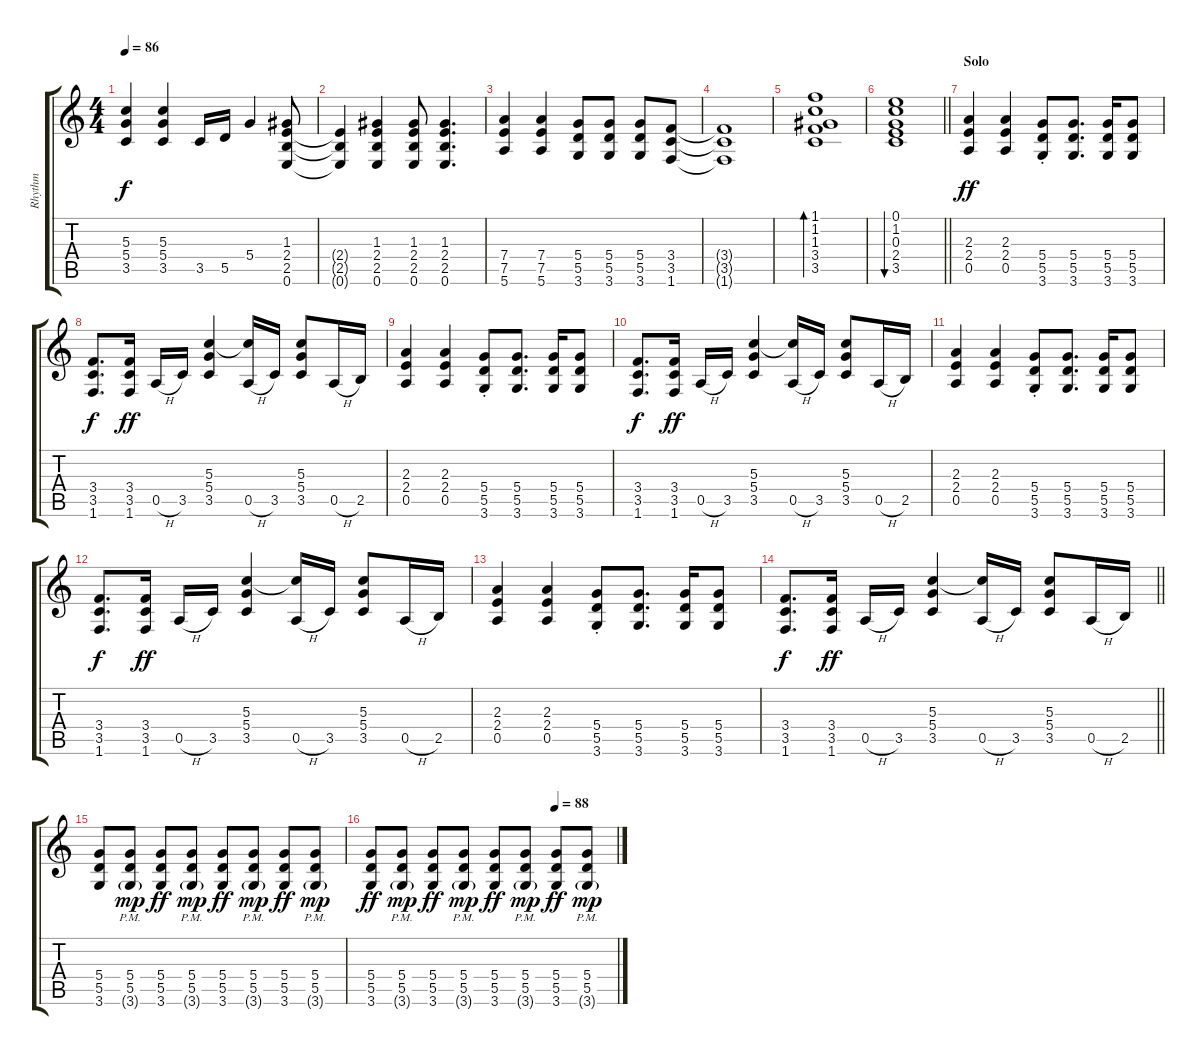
\track ("Rhythm" "Rhythm") {instrument distortionguitar}
\staff {score tabs}
\tuning (E4 B3 G3 D3 A2 E2) {hide}
\ts (4 4)
\tempo 86
\clef g2
\ks c
(5.3 5.4 3.5).4{dy f} (5.3 5.4 3.5).4 3.5.16 5.5.16 5.4.4 (1.3 2.4 2.5 0.6).8 |
(2.4{t} 2.5{t} 0.6{t}).4 (1.3 2.4 2.5 0.6).4 (1.3 2.4 2.5 0.6).8 (1.3 2.4 2.5 0.6).4{d} |
(7.4 7.5 5.6).4 (7.4 7.5 5.6).4 (5.4 5.5 3.6).8 (5.4 5.5 3.6).8 (5.4 5.5 3.6).8 (3.4 3.5 1.6).8 |
(3.4{t} 3.5{t} 1.6{t}).1 |
(1.1 1.2 1.3 3.4 3.5).1{bd 240 volume 8 instrument electricguitarclean} |
\barLineRight lightlight
(0.1 1.2 0.3 2.4 3.5).1{bu 120} |
\section ("" "Solo")
(2.3 2.4 0.5).4{dy ff volume 8 balance 5 instrument distortionguitar} (2.3 2.4 0.5).4 (5.4{st} 5.5{st} 3.6{st}).8 (5.4 5.5 3.6).8{d} (5.4 5.5 3.6).16 (5.4 5.5 3.6).8 |
(3.4 3.5 1.6).8{d dy f} (3.4 3.5 1.6).16{dy ff} 0.5{h}.16 3.5.16 (5.3 5.4 3.5).4 (5.3{t} 0.5{h}).16 3.5.16 (5.3 5.4 3.5).8 0.5{h}.16 2.5.16 |
(2.3 2.4 0.5).4 (2.3 2.4 0.5).4 (5.4{st} 5.5{st} 3.6{st}).8 (5.4 5.5 3.6).8{d} (5.4 5.5 3.6).16 (5.4 5.5 3.6).8 |
(3.4 3.5 1.6).8{d dy f} (3.4 3.5 1.6).16{dy ff} 0.5{h}.16 3.5.16 (5.3 5.4 3.5).4 (5.3{t} 0.5{h}).16 3.5.16 (5.3 5.4 3.5).8 0.5{h}.16 2.5.16 |
(2.3 2.4 0.5).4 (2.3 2.4 0.5).4 (5.4{st} 5.5{st} 3.6{st}).8 (5.4 5.5 3.6).8{d} (5.4 5.5 3.6).16 (5.4 5.5 3.6).8 |
(3.4 3.5 1.6).8{d dy f} (3.4 3.5 1.6).16{dy ff} 0.5{h}.16 3.5.16 (5.3 5.4 3.5).4 (5.3{t} 0.5{h}).16 3.5.16 (5.3 5.4 3.5).8 0.5{h}.16 2.5.16 |
(2.3 2.4 0.5).4 (2.3 2.4 0.5).4 (5.4{st} 5.5{st} 3.6{st}).8 (5.4 5.5 3.6).8{d} (5.4 5.5 3.6).16 (5.4 5.5 3.6).8 |
\barLineRight lightlight
(3.4 3.5 1.6).8{d dy f} (3.4 3.5 1.6).16{dy ff} 0.5{h}.16 3.5.16 (5.3 5.4 3.5).4 (5.3{t} 0.5{h}).16 3.5.16 (5.3 5.4 3.5).8 0.5{h}.16 2.5.16 |
(5.4 5.5 3.6).8 (5.4{pm} 5.5{pm} 3.6{g}).8{dy mp} (5.4 5.5 3.6).8{dy ff} (5.4{pm} 5.5{pm} 3.6{g}).8{dy mp} (5.4 5.5 3.6).8{dy ff} (5.4{pm} 5.5{pm} 3.6{g}).8{dy mp} (5.4 5.5 3.6).8{dy ff} (5.4{pm} 5.5{pm} 3.6{g}).8{dy mp} |
\tempo (88 0.75)
(5.4 5.5 3.6).8{dy ff} (5.4{pm} 5.5{pm} 3.6{g}).8{dy mp} (5.4 5.5 3.6).8{dy ff} (5.4{pm} 5.5{pm} 3.6{g}).8{dy mp} (5.4 5.5 3.6).8{dy ff} (5.4{pm} 5.5{pm} 3.6{g}).8{dy mp} (5.4 5.5 3.6).8{dy ff} (5.4{pm} 5.5{pm} 3.6{g}).8{dy mp}
